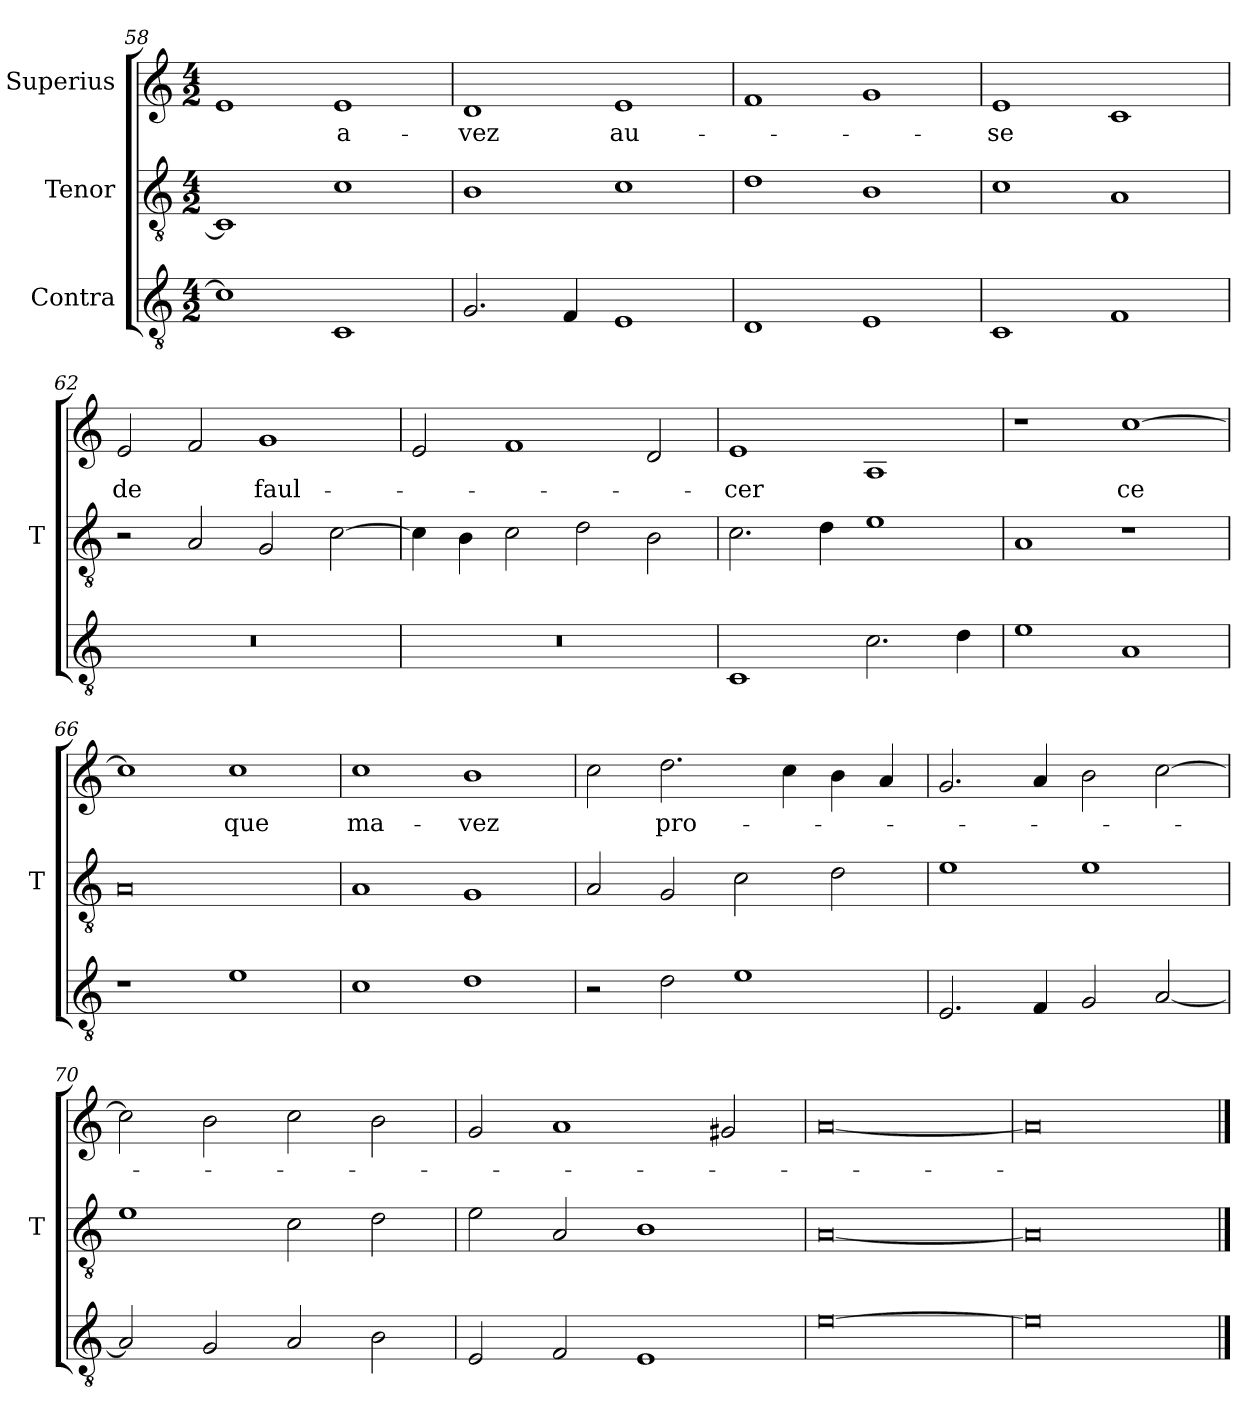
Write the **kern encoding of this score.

**kern	**kern	**kern	**text
*part3	*part2	*part1	*part1
*staff3	*staff2	*staff1	*staff1
*I"Contra	*I"Tenor	*I"Superius	*
*	*I'T	*	*
*clefGv2	*clefGv2	*clefG2	*
*M4/2	*M4/2	*M4/2	*
=58	=58	=58	=58
1c]	1C]	1e	.
1C	1c	1e	a-
=59	=59	=59	=59
2.G	1B	1d	-vez
4F	.	.	.
1E	1c	1e	au-
=60	=60	=60	=60
1D	1d	1f	.
1E	1B	1g	.
=61	=61	=61	=61
1C	1c	1e	-se
1F	1A	1c	.
=62	=62	=62	=62
0r	2r	2e	-de
.	2A	2f	.
.	2G	1g	faul-
.	[2c	.	.
=63	=63	=63	=63
0r	4c]	2e	.
.	4B	.	.
.	2c	1f	.
.	2d	.	.
.	2B	2d	.
=64	=64	=64	=64
1C	2.c	1e	-cer
.	4d	.	.
2.c	1e	1A	.
4d	.	.	.
=65	=65	=65	=65
1e	1A	1r	.
1A	1r	[1cc	-ce
=66	=66	=66	=66
1r	0A	1cc]	.
1e	.	1cc	-que
=67	=67	=67	=67
1c	1A	1cc	ma-
1d	1G	1b	-vez
=68	=68	=68	=68
2r	2A	2cc	.
2d	2G	2.dd	pro-
1e	2c	.	.
.	.	4cc	.
.	2d	4b	.
.	.	4a	.
=69	=69	=69	=69
2.E	1e	2.g	.
4F	.	4a	.
2G	1e	2b	.
[2A	.	[2cc	.
=70	=70	=70	=70
2A]	1e	2cc]	.
2G	.	2b	.
2A	2c	2cc	.
2B	2d	2b	.
=71	=71	=71	=71
2E	2e	2g	.
2F	2A	1a	.
1E	1B	.	.
.	.	2g#X	.
=72	=72	=72	=72
[0e	[0A	[0a	.
=73	=73	=73	=73
0e]	0A]	0a]	.
==	==	==	==
*-	*-	*-	*-
